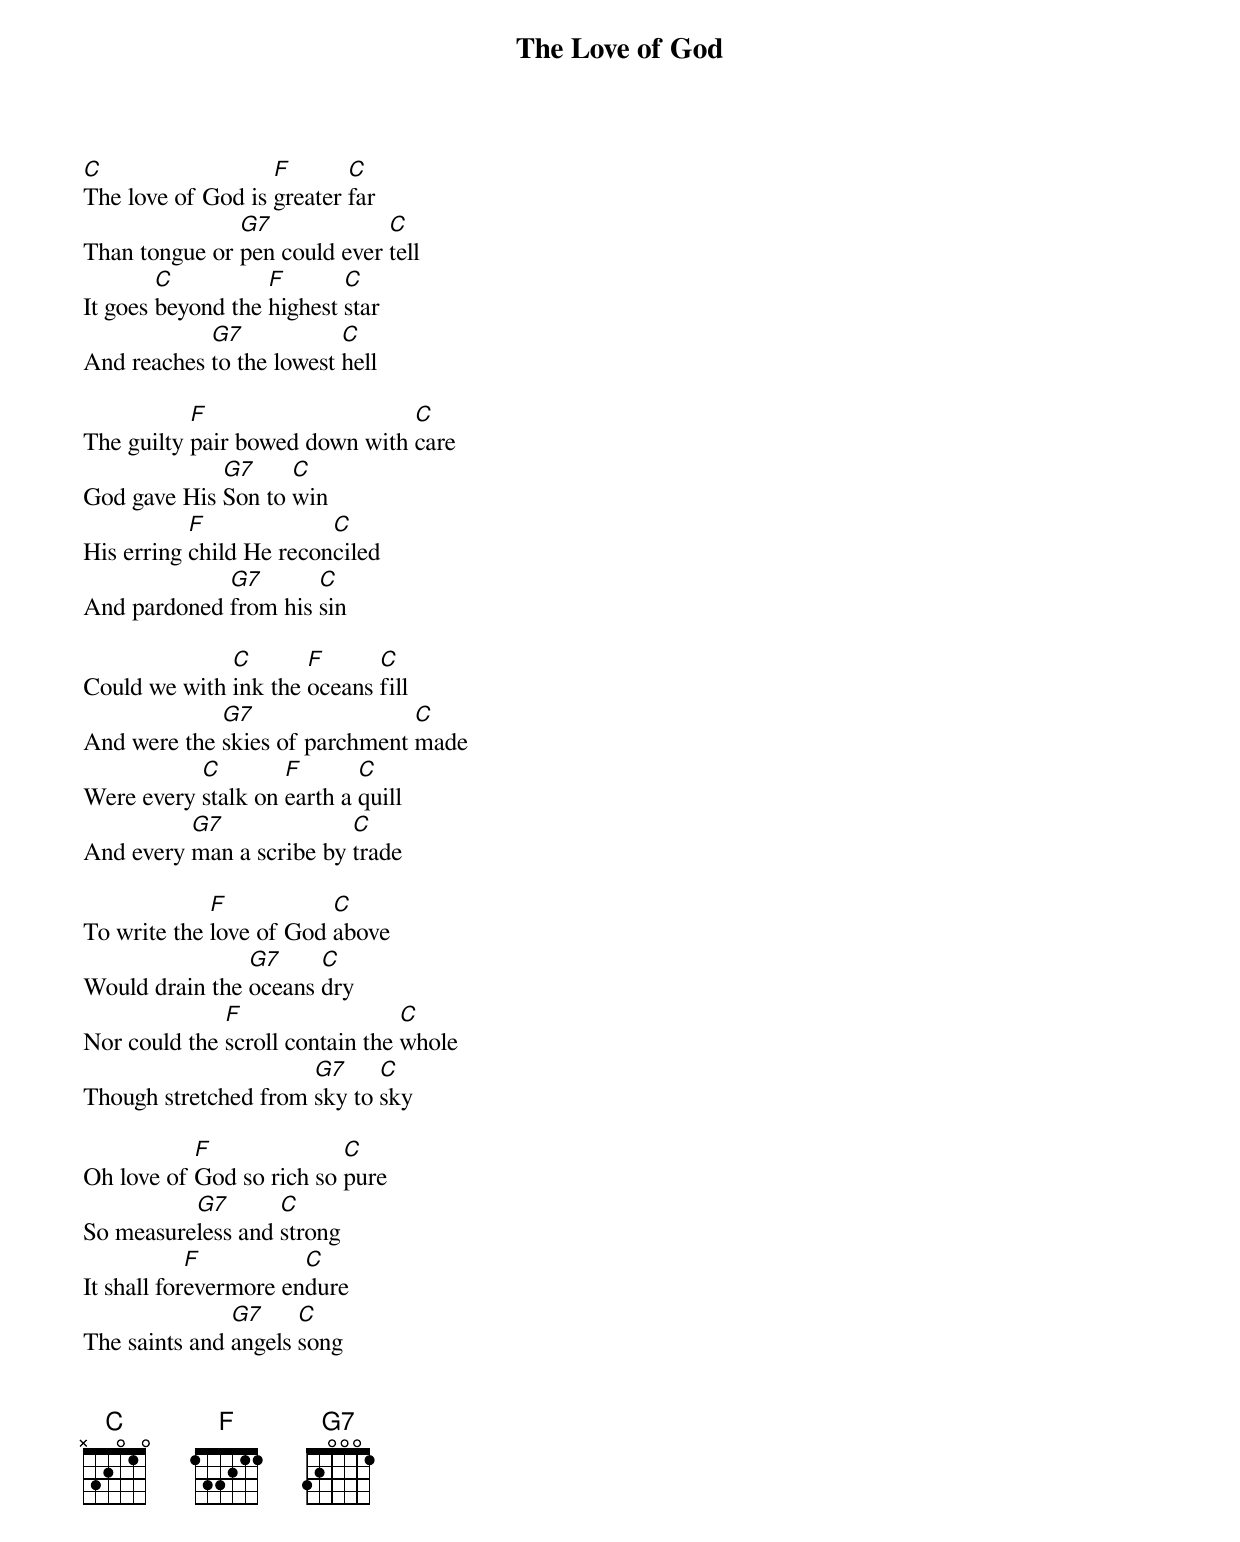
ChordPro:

{title:The Love of God}
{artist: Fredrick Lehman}

{!Start_of_part:Verse 1}
[C]The love of God is [F]greater [C]far
Than tongue or [G7]pen could ever [C]tell
It goes [C]beyond the [F]highest [C]star
And reaches [G7]to the lowest [C]hell
{!End_of_part}

{!Start_of_part:Chorus 1}
The guilty [F]pair bowed down with [C]care
God gave His [G7]Son to [C]win
His erring [F]child He recon[C]ciled
And pardoned [G7]from his [C]sin
{!End_of_part}

{!Start_of_part:Verse 2}
Could we with [C]ink the [F]oceans [C]fill
And were the [G7]skies of parchment [C]made
Were every [C]stalk on [F]earth a [C]quill
And every [G7]man a scribe by [C]trade
{!End_of_part}

{!Start_of_part:Chorus 2}
To write the [F]love of God [C]above
Would drain the [G7]oceans [C]dry
Nor could the [F]scroll contain the [C]whole
Though stretched from [G7]sky to [C]sky
{!End_of_part}

{!Start_of_part:Chorus 3}
Oh love of [F]God so rich so [C]pure
So measure[G7]less and [C]strong
It shall for[F]evermore en[C]dure
The saints and [G7]angels [C]song
{!End_of_part}

{!UUID: AA720AFC-B2F2-44F8-B71F-EFA2CF5B5BEB}
{!MusicalKey: 0 1}
{!Tuning: 55 48 52 57 Instrument: Ukulele Name: Ukulele Standard (C6)}
{!FingererParameters: 0|12|3|4|1274}
{!ChordFingering: 0 0 0 3 Fingers: -1 -1 -1 0 Chord: C}
{!ChordFingering: 2 0 1 0 Fingers: 1 -1 0 -1 Chord: F}
{!ChordFingering: 0 2 1 2 Fingers: -1 1 0 2 Chord: G7}

{!LT:1|30|00|37|09|09|09|09|51|00|37|09|09|09|09|51|00|37|09|09|09|09|51|00|37|09|09|09|09|51|00|37|09|09|09|09|51|00|99|}
